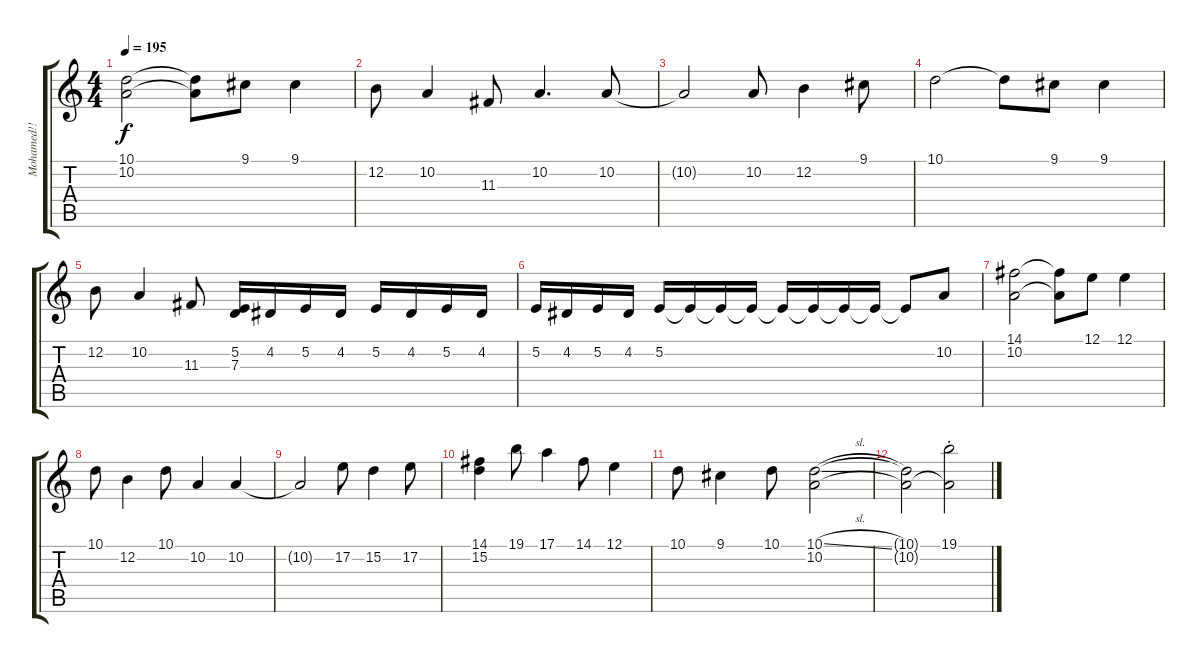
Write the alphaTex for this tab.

\track ("Mohamed!!" "Mohamed!!") {instrument violin}
\staff {score tabs}
\tuning (E4 B3 G3 D3 A2 E2) {hide}
\ts (4 4)
\tempo 195
\clef g2
\ks c
(10.1 10.2).2{dy f} (10.1{t} 10.2{t}).8 9.1.8 9.1.4 |
12.2.8 10.2.4 11.3.8 10.2.4{d} 10.2.8 |
10.2{t}.2 10.2.8 12.2.4 9.1.8 |
10.1.2 10.1{t}.8 9.1.8 9.1.4 |
12.2.8 10.2.4 11.3.8 (5.2 7.3).16 4.2.16 5.2.16 4.2.16 5.2.16 4.2.16 5.2.16 4.2.16 |
5.2.16 4.2.16 5.2.16 4.2.16 5.2.16 5.2{t}.16 5.2{t}.16 5.2{t}.16 5.2{t}.16 5.2{t}.16 5.2{t}.16 5.2{t}.16 5.2{t}.8 10.2.8 |
(14.1 10.2).2 (14.1{t} 10.2{t}).8 12.1.8 12.1.4 |
10.1.8 12.2.4 10.1.8 10.2.4 10.2.4 |
10.2{t}.2 17.2.8 15.2.4 17.2.8 |
(14.1 15.2).4 19.1.8 17.1.4 14.1.8 12.1.4 |
10.1.8 9.1.4 10.1.8 (10.1{sl} 10.2).2 |
(10.1{t} 10.2{t}).2 (19.1{st} 10.2{t}).2
